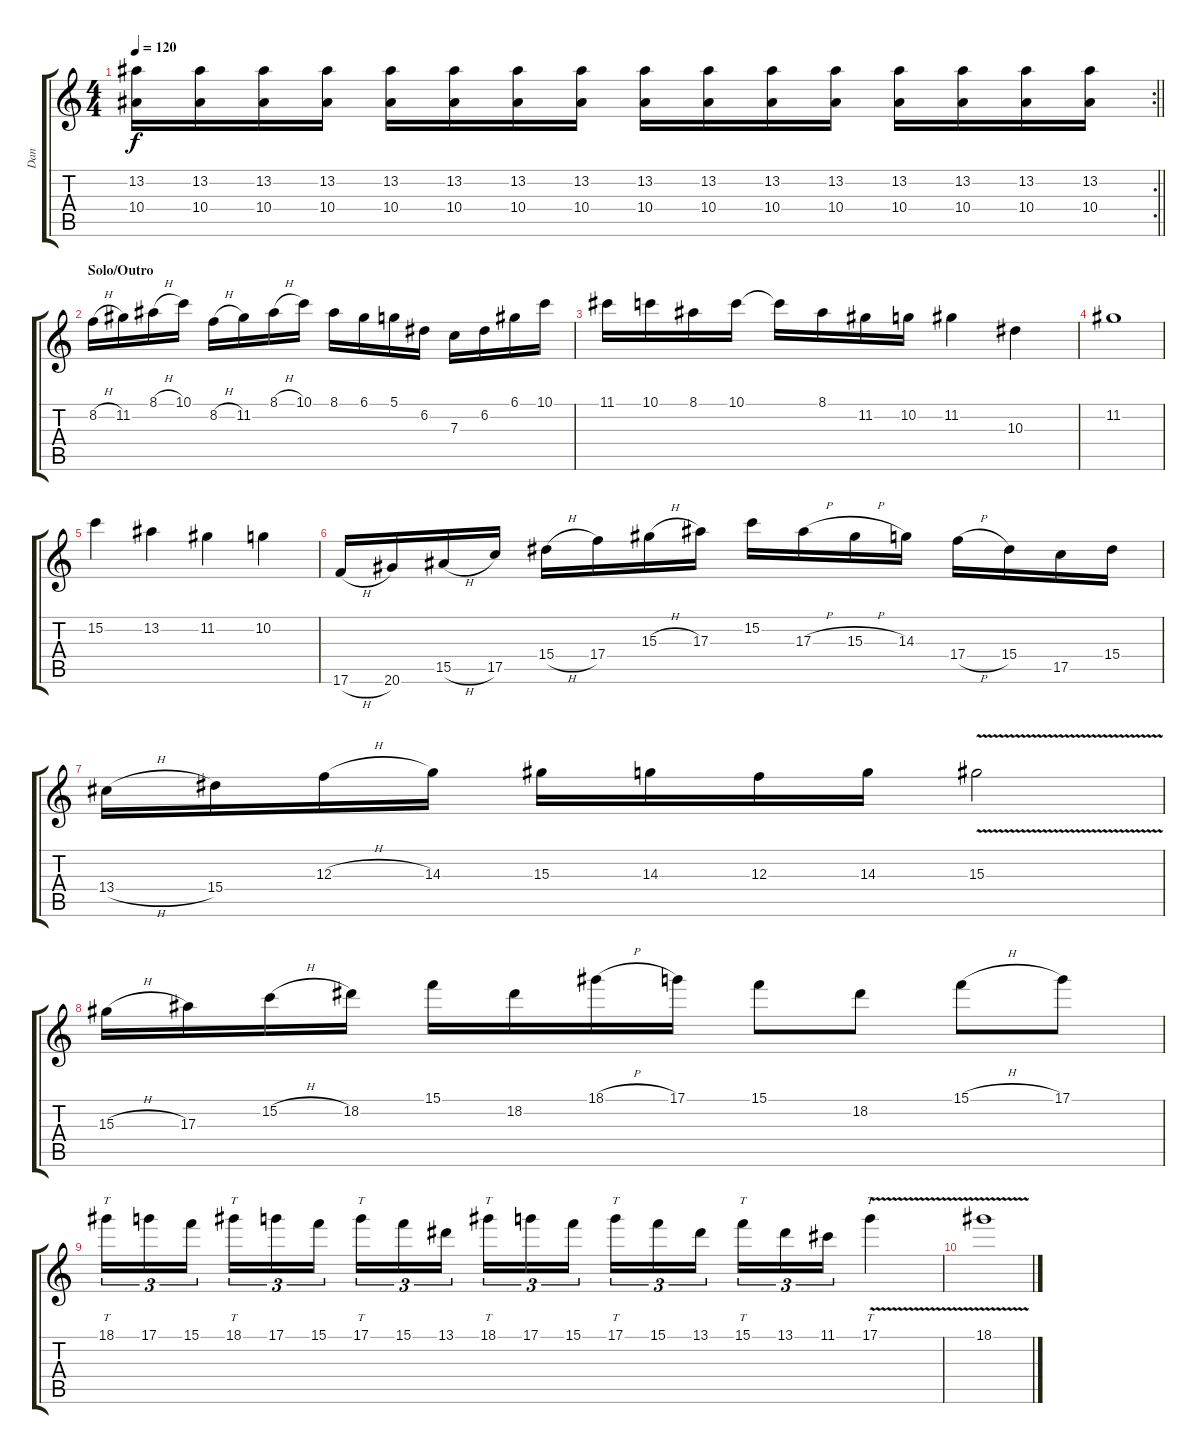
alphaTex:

\track ("Dan" "Dan") {instrument acousticguitarsteel}
\staff {score tabs}
\tuning (D4 A3 F3 C3 G2 C2) {hide}
\rc 2
\ts (4 4)
\tempo 120
\clef g2
\barLineRight lightlight
\ks c
(13.2 10.4).16{dy f} (13.2 10.4).16 (13.2 10.4).16 (13.2 10.4).16 (13.2 10.4).16 (13.2 10.4).16 (13.2 10.4).16 (13.2 10.4).16 (13.2 10.4).16 (13.2 10.4).16 (13.2 10.4).16 (13.2 10.4).16 (13.2 10.4).16 (13.2 10.4).16 (13.2 10.4).16 (13.2 10.4).16 |
\section ("" "Solo/Outro")
8.2{h}.16 11.2.16 8.1{h}.16 10.1.16 8.2{h}.16 11.2.16 8.1{h}.16 10.1.16 8.1.16 6.1.16 5.1.16 6.2.16 7.3.16 6.2.16 6.1.16 10.1.16 |
11.1.16 10.1.16 8.1.16 10.1.16 10.1{t}.16 8.1.16 11.2.16 10.2.16 11.2.4 10.3.4 |
11.2.1 |
15.2.4 13.2.4 11.2.4 10.2.4 |
17.6{h}.16 20.6.16 15.5{h}.16 17.5.16 15.4{h}.16 17.4.16 15.3{h}.16 17.3.16 15.2.16 17.3{h}.16 15.3{h}.16 14.3.16 17.4{h}.16 15.4.16 17.5.16 15.4.16 |
13.4{h}.16 15.4.16 12.3{h}.16 14.3.16 15.3.16 14.3.16 12.3.16 14.3.16 15.3{v}.2 |
15.3{h}.16 17.3.16 15.2{h}.16 18.2.16 15.1.16 18.2.16 18.1{h}.16 17.1.16 15.1.8 18.2.8 15.1{h}.8 17.1.8 |
18.1.16{tt tu (3 2)} 17.1.16{tu (3 2)} 15.1.16{tu (3 2) beam splitsecondary} 18.1.16{tt tu (3 2)} 17.1.16{tu (3 2)} 15.1.16{tu (3 2)} 17.1.16{tt tu (3 2)} 15.1.16{tu (3 2)} 13.1.16{tu (3 2) beam splitsecondary} 18.1.16{tt tu (3 2)} 17.1.16{tu (3 2)} 15.1.16{tu (3 2)} 17.1.16{tt tu (3 2)} 15.1.16{tu (3 2)} 13.1.16{tu (3 2) beam splitsecondary} 15.1.16{tt tu (3 2)} 13.1.16{tu (3 2)} 11.1.16{tu (3 2)} 17.1{v}.4{tt} |
18.1{v}.1
